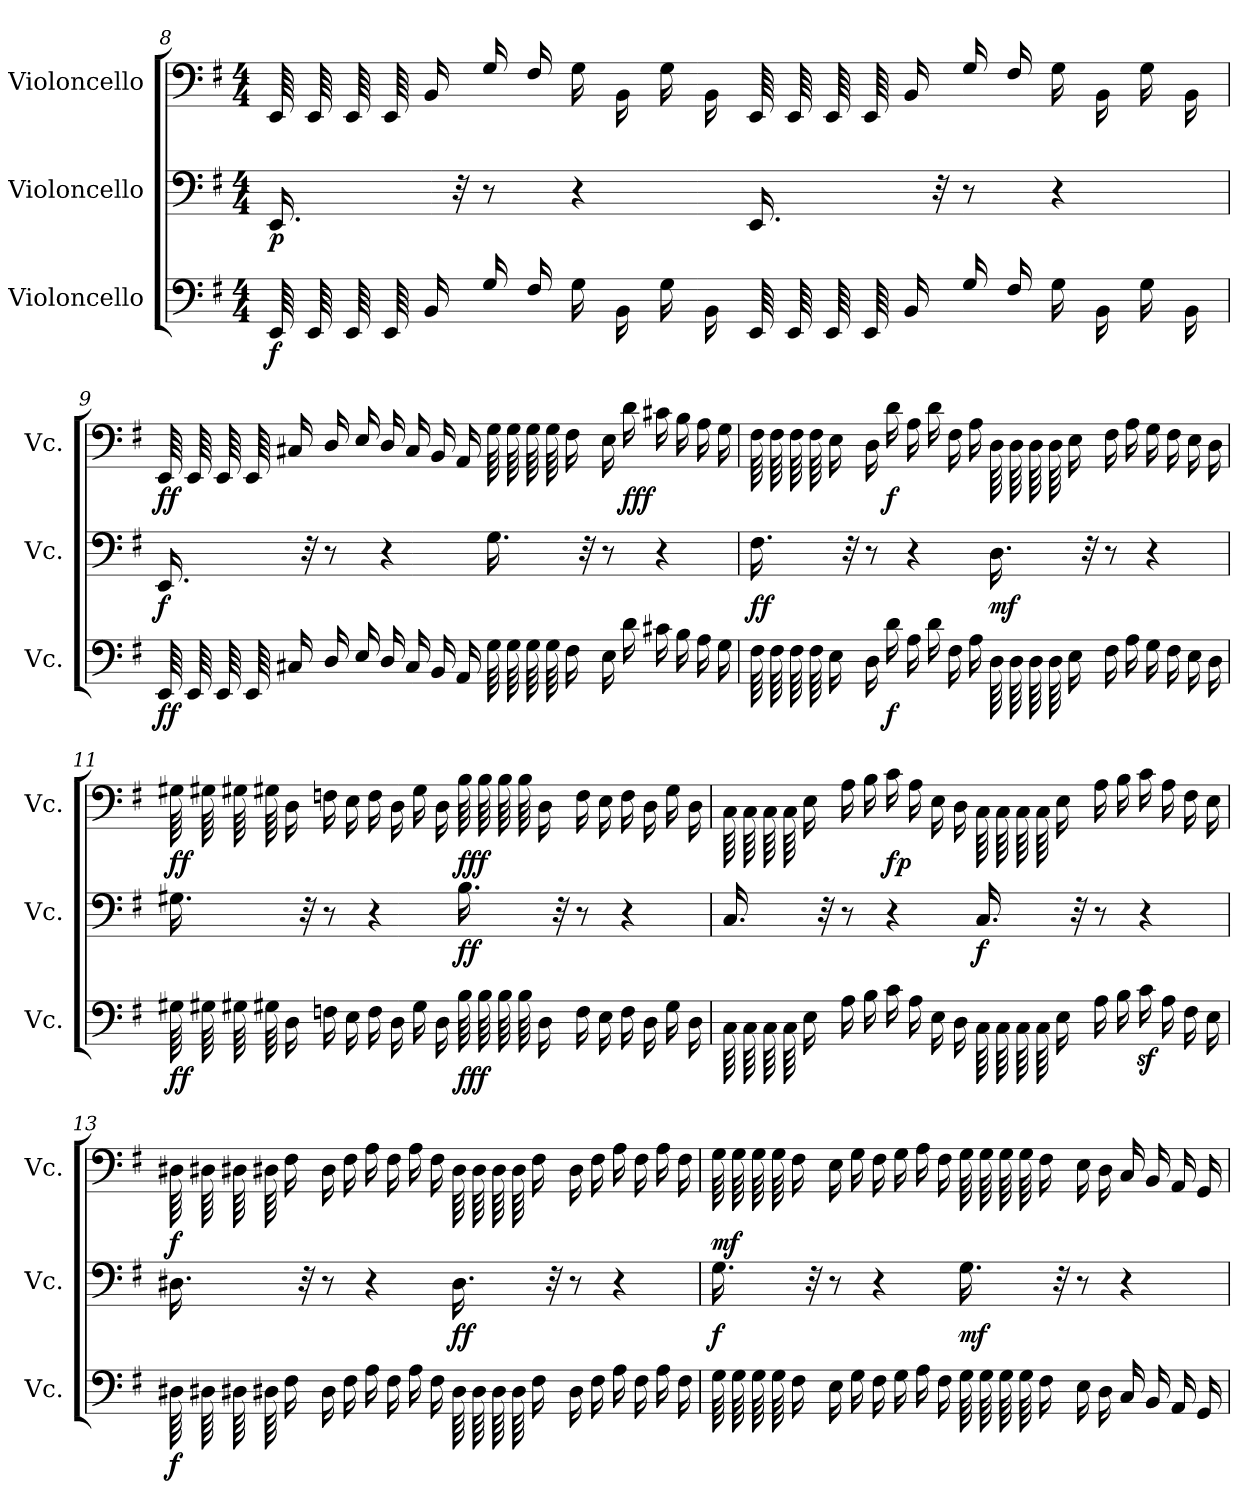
**kern	**dynam	**kern	**dynam	**kern	**dynam
*part3	*part3	*part2	*part2	*part1	*part1
*staff3	*staff3	*staff2	*staff2	*staff1	*staff1
*I"Violoncello	*	*I"Violoncello	*	*I"Violoncello	*
*I'Vc.	*	*I'Vc.	*	*I'Vc.	*
*clefF4	*	*clefF4	*	*clefF4	*
*k[f#]	*	*k[f#]	*	*k[f#]	*
*M4/4	*	*M4/4	*	*M4/4	*
=8	=8	=8	=8	=8	=8
!	!LO:DY:b	!	!LO:DY:b	!	!
*tremolo	*	*	*	*	*
*	*	*	*	*tremolo	*
64EE/LLLL	f	16.EE/	p	64EE/LLLL	.
64EE/	.	.	.	64EE/	.
64EE/	.	.	.	64EE/	.
64EE/	.	.	.	64EE/	.
*	*	*	*	*Xtremolo	*
*Xtremolo	*	*	*	*	*
*	*	*	*	*MM80	*
16BB/	.	.	.	16BB/	.
.	.	32r	.	.	.
16G/	.	8r	.	16G/	.
16F#/JJ	.	.	.	16F#/JJ	.
16G\LL	.	4r	.	16G\LL	.
16BB\	.	.	.	16BB\	.
16G\	.	.	.	16G\	.
*	*	*	*	*MM50	*
16BB\JJ	.	.	.	16BB\JJ	.
*tremolo	*	*	*	*	*
*	*	*	*	*tremolo	*
64EE/LLLL	.	16.EE/	.	64EE/LLLL	.
64EE/	.	.	.	64EE/	.
64EE/	.	.	.	64EE/	.
64EE/	.	.	.	64EE/	.
*	*	*	*	*Xtremolo	*
*Xtremolo	*	*	*	*	*
*	*	*	*	*MM80	*
16BB/	.	.	.	16BB/	.
.	.	32r	.	.	.
16G/	.	8r	.	16G/	.
16F#/JJ	.	.	.	16F#/JJ	.
16G\LL	.	4r	.	16G\LL	.
16BB\	.	.	.	16BB\	.
16G\	.	.	.	16G\	.
16BB\JJ	.	.	.	16BB\JJ	.
!!LO:LB:g=z
=9	=9	=9	=9	=9	=9
!	!LO:DY:b	!	!LO:DY:b	!	!LO:DY:b
*tremolo	*	*	*	*	*
*	*	*	*	*tremolo	*
64EE/LLLL	ff	16.EE/	f	64EE/LLLL	ff
64EE/	.	.	.	64EE/	.
64EE/	.	.	.	64EE/	.
64EE/	.	.	.	64EE/	.
*	*	*	*	*Xtremolo	*
*Xtremolo	*	*	*	*	*
16C#X/	.	.	.	16C#X/	.
.	.	32r	.	.	.
16D/	.	8r	.	16D/	.
16E/JJ	.	.	.	16E/JJ	.
16D/LL	.	4r	.	16D/LL	.
16C#/	.	.	.	16C#/	.
16BB/	.	.	.	16BB/	.
16AA/JJ	.	.	.	16AA/JJ	.
*tremolo	*	*	*	*	*
*	*	*	*	*tremolo	*
64G\LLLL	.	16.G\	.	64G\LLLL	.
64G\	.	.	.	64G\	.
64G\	.	.	.	64G\	.
64G\	.	.	.	64G\	.
*	*	*	*	*Xtremolo	*
*Xtremolo	*	*	*	*	*
16F#\	.	.	.	16F#\	.
.	.	32r	.	.	.
16E\	.	8r	.	16E\	.
!	!	!	!	!	!LO:DY:b
16d\JJ	.	.	.	16d\JJ	fff
16c#X\LL	.	4r	.	16c#X\LL	.
16B\	.	.	.	16B\	.
16A\	.	.	.	16A\	.
*	*	*	*	*MM50	*
16G\JJ	.	.	.	16G\JJ	.
=10	=10	=10	=10	=10	=10
!	!	!	!LO:DY:b	!	!
*tremolo	*	*	*	*	*
*	*	*	*	*tremolo	*
64F#\LLLL	.	16.F#\	ff	64F#\LLLL	.
64F#\	.	.	.	64F#\	.
64F#\	.	.	.	64F#\	.
64F#\	.	.	.	64F#\	.
*	*	*	*	*Xtremolo	*
*Xtremolo	*	*	*	*	*
*	*	*	*	*MM75	*
16E\	.	.	.	16E\	.
.	.	32r	.	.	.
16D\	.	8r	.	16D\	.
!	!LO:DY:b	!	!	!	!LO:DY:b
16d\JJ	f	.	.	16d\JJ	f
16A\LL	.	4r	.	16A\LL	.
16d\	.	.	.	16d\	.
16F#\	.	.	.	16F#\	.
16A\JJ	.	.	.	16A\JJ	.
!	!	!	!LO:DY:b	!	!
*tremolo	*	*	*	*	*
*	*	*	*	*tremolo	*
64D\LLLL	.	16.D\	mf	64D\LLLL	.
64D\	.	.	.	64D\	.
64D\	.	.	.	64D\	.
64D\	.	.	.	64D\	.
*	*	*	*	*Xtremolo	*
*Xtremolo	*	*	*	*	*
16E\	.	.	.	16E\	.
.	.	32r	.	.	.
16F#\	.	8r	.	16F#\	.
16A\JJ	.	.	.	16A\JJ	.
16G\LL	.	4r	.	16G\LL	.
16F#\	.	.	.	16F#\	.
16E\	.	.	.	16E\	.
16D\JJ	.	.	.	16D\JJ	.
!!LO:LB:g=z
=11	=11	=11	=11	=11	=11
!	!LO:DY:b	!	!	!	!LO:DY:b
*tremolo	*	*	*	*	*
*	*	*	*	*tremolo	*
64G#X\LLLL	ff	16.G#X\	.	64G#X\LLLL	ff
64G#X\	.	.	.	64G#X\	.
64G#X\	.	.	.	64G#X\	.
64G#X\	.	.	.	64G#X\	.
*	*	*	*	*Xtremolo	*
*Xtremolo	*	*	*	*	*
16D\	.	.	.	16D\	.
.	.	32r	.	.	.
16Fn\	.	8r	.	16Fn\	.
16E\JJ	.	.	.	16E\JJ	.
16F\LL	.	4r	.	16F\LL	.
16D\	.	.	.	16D\	.
16G#\	.	.	.	16G#\	.
16D\JJ	.	.	.	16D\JJ	.
!	!LO:DY:b	!	!LO:DY:b	!	!LO:DY:b
*tremolo	*	*	*	*	*
*	*	*	*	*tremolo	*
64B\LLLL	fff	16.B\	ff	64B\LLLL	fff
64B\	.	.	.	64B\	.
64B\	.	.	.	64B\	.
64B\	.	.	.	64B\	.
*	*	*	*	*Xtremolo	*
*Xtremolo	*	*	*	*	*
16D\	.	.	.	16D\	.
.	.	32r	.	.	.
16F\	.	8r	.	16F\	.
16E\JJ	.	.	.	16E\JJ	.
16F\LL	.	4r	.	16F\LL	.
16D\	.	.	.	16D\	.
16G#\	.	.	.	16G#\	.
16D\JJ	.	.	.	16D\JJ	.
=12	=12	=12	=12	=12	=12
*tremolo	*	*	*	*	*
*	*	*	*	*tremolo	*
64C\LLLL	.	16.C/	.	64C\LLLL	.
64C\	.	.	.	64C\	.
64C\	.	.	.	64C\	.
64C\	.	.	.	64C\	.
*	*	*	*	*Xtremolo	*
*Xtremolo	*	*	*	*	*
16E\	.	.	.	16E\	.
.	.	32r	.	.	.
16A\	.	8r	.	16A\	.
16B\JJ	.	.	.	16B\JJ	.
!	!	!	!	!	!LO:DY:b
16c\LL	.	4r	.	16c\LL	fp
16A\	.	.	.	16A\	.
16E\	.	.	.	16E\	.
16D\JJ	.	.	.	16D\JJ	.
!	!	!	!LO:DY:b	!	!
*tremolo	*	*	*	*	*
*	*	*	*	*tremolo	*
64C\LLLL	.	16.C/	f	64C\LLLL	.
64C\	.	.	.	64C\	.
64C\	.	.	.	64C\	.
64C\	.	.	.	64C\	.
*	*	*	*	*Xtremolo	*
*Xtremolo	*	*	*	*	*
16E\	.	.	.	16E\	.
.	.	32r	.	.	.
16A\	.	8r	.	16A\	.
16B\JJ	.	.	.	16B\JJ	.
16cz<\LL	.	4r	.	16c\LL	.
16A\	.	.	.	16A\	.
16F#\	.	.	.	16F#\	.
*	*	*	*	*MM50	*
16E\JJ	.	.	.	16E\JJ	.
!!LO:PB:g=z
=13	=13	=13	=13	=13	=13
!	!LO:DY:b	!	!	!	!LO:DY:b
*tremolo	*	*	*	*	*
*	*	*	*	*tremolo	*
64D#X\LLLL	f	16.D#X\	.	64D#X\LLLL	f
64D#X\	.	.	.	64D#X\	.
64D#X\	.	.	.	64D#X\	.
64D#X\	.	.	.	64D#X\	.
*	*	*	*	*Xtremolo	*
*Xtremolo	*	*	*	*	*
*	*	*	*	*MM80	*
16F#\	.	.	.	16F#\	.
.	.	32r	.	.	.
16D#\	.	8r	.	16D#\	.
16F#\JJ	.	.	.	16F#\JJ	.
16A\LL	.	4r	.	16A\LL	.
16F#\	.	.	.	16F#\	.
16A\	.	.	.	16A\	.
16F#\JJ	.	.	.	16F#\JJ	.
!	!	!	!LO:DY:b	!	!
*tremolo	*	*	*	*	*
*	*	*	*	*tremolo	*
64D#\LLLL	.	16.D#\	ff	64D#\LLLL	.
64D#\	.	.	.	64D#\	.
64D#\	.	.	.	64D#\	.
64D#\	.	.	.	64D#\	.
*	*	*	*	*Xtremolo	*
*Xtremolo	*	*	*	*	*
16F#\	.	.	.	16F#\	.
.	.	32r	.	.	.
16D#\	.	8r	.	16D#\	.
16F#\JJ	.	.	.	16F#\JJ	.
16A\LL	.	4r	.	16A\LL	.
16F#\	.	.	.	16F#\	.
16A\	.	.	.	16A\	.
16F#\JJ	.	.	.	16F#\JJ	.
=14	=14	=14	=14	=14	=14
*	*	*	*	*MM75	*
!	!	!	!LO:DY:b	!	!LO:DY:b
*tremolo	*	*	*	*	*
*	*	*	*	*tremolo	*
64G\LLLL	.	16.G\	f	64G\LLLL	mf
64G\	.	.	.	64G\	.
64G\	.	.	.	64G\	.
64G\	.	.	.	64G\	.
*	*	*	*	*Xtremolo	*
*Xtremolo	*	*	*	*	*
16F#\	.	.	.	16F#\	.
.	.	32r	.	.	.
16E\	.	8r	.	16E\	.
16G\JJ	.	.	.	16G\JJ	.
16F#\LL	.	4r	.	16F#\LL	.
16G\	.	.	.	16G\	.
16A\	.	.	.	16A\	.
16F#\JJ	.	.	.	16F#\JJ	.
!	!	!	!LO:DY:b	!	!
*tremolo	*	*	*	*	*
*	*	*	*	*tremolo	*
64G\LLLL	.	16.G\	mf	64G\LLLL	.
64G\	.	.	.	64G\	.
64G\	.	.	.	64G\	.
64G\	.	.	.	64G\	.
*	*	*	*	*Xtremolo	*
*Xtremolo	*	*	*	*	*
16F#\	.	.	.	16F#\	.
.	.	32r	.	.	.
16E\	.	8r	.	16E\	.
16D\JJ	.	.	.	16D\JJ	.
16C/LL	.	4r	.	16C/LL	.
16BB/	.	.	.	16BB/	.
16AA/	.	.	.	16AA/	.
*	*	*	*	*MM50	*
16GG/JJ	.	.	.	16GG/JJ	.
=	=	=	=	=	=
*-	*-	*-	*-	*-	*-
